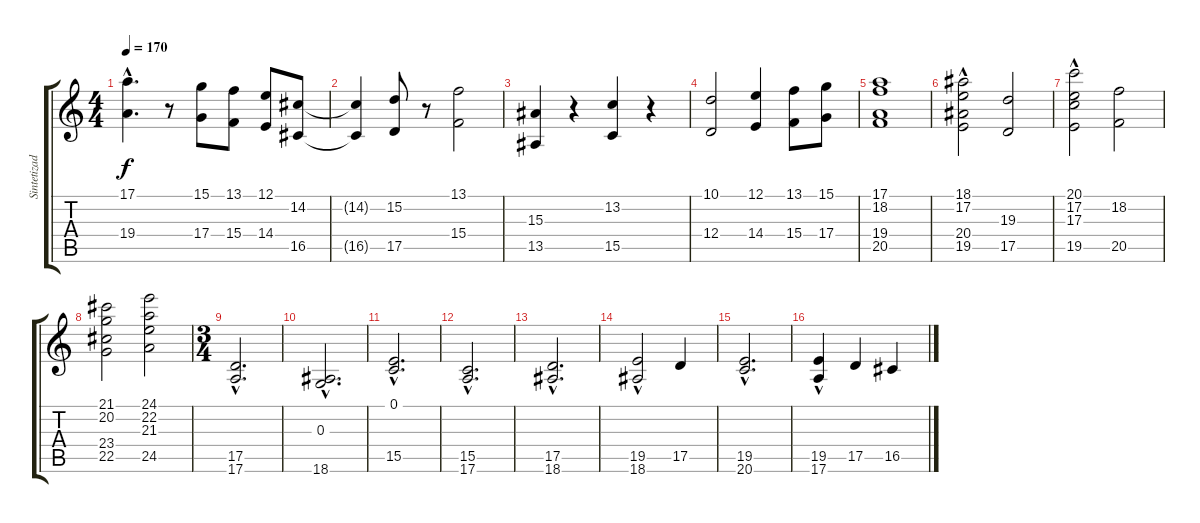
\track ("Sintetizador" "Sintetizad") {instrument stringensemble1}
\staff {score tabs}
\tuning (E4 B3 G3 D3 A2 E2) {hide}
\ts (4 4)
\tempo 170
\clef g2
\ks c
(17.1{hac} 19.4{hac}).4{d dy f volume 10} r.8 (15.1 17.4).8 (13.1 15.4).8 (12.1 14.4).8 (14.2 16.5).8 |
(14.2{t} 16.5{t}).4 (15.2 17.5).8 r.8 (13.1 15.4).2 |
(15.3 13.5).4 r.4 (13.2 15.5).4 r.4 |
(10.1 12.4).2 (12.1 14.4).4 (13.1 15.4).8 (15.1 17.4).8 |
(17.1 18.2 19.4 20.5).1 |
(18.1{hac} 17.2 20.4{hac} 19.5).2 (19.3 17.5).2 |
(20.1{hac} 17.2 17.3{hac} 19.5).2 (18.2 20.5).2 |
(21.1 20.2 23.4 22.5).2 (24.1 22.2 21.3 24.5).2 |
\ts (3 4)
(17.5{hac} 17.6{hac}).2{d volume 12} |
(0.3{hac} 18.6{hac}).2{d} |
(0.1{hac} 15.5{hac}).2{d} |
(15.5{hac} 17.6{hac}).2{d} |
(17.5{hac} 18.6{hac}).2{d} |
(19.5{hac} 18.6).2 17.5.4 |
(19.5{hac} 20.6{hac}).2{d} |
(19.5{hac} 17.6).4 17.5.4 16.5.4
